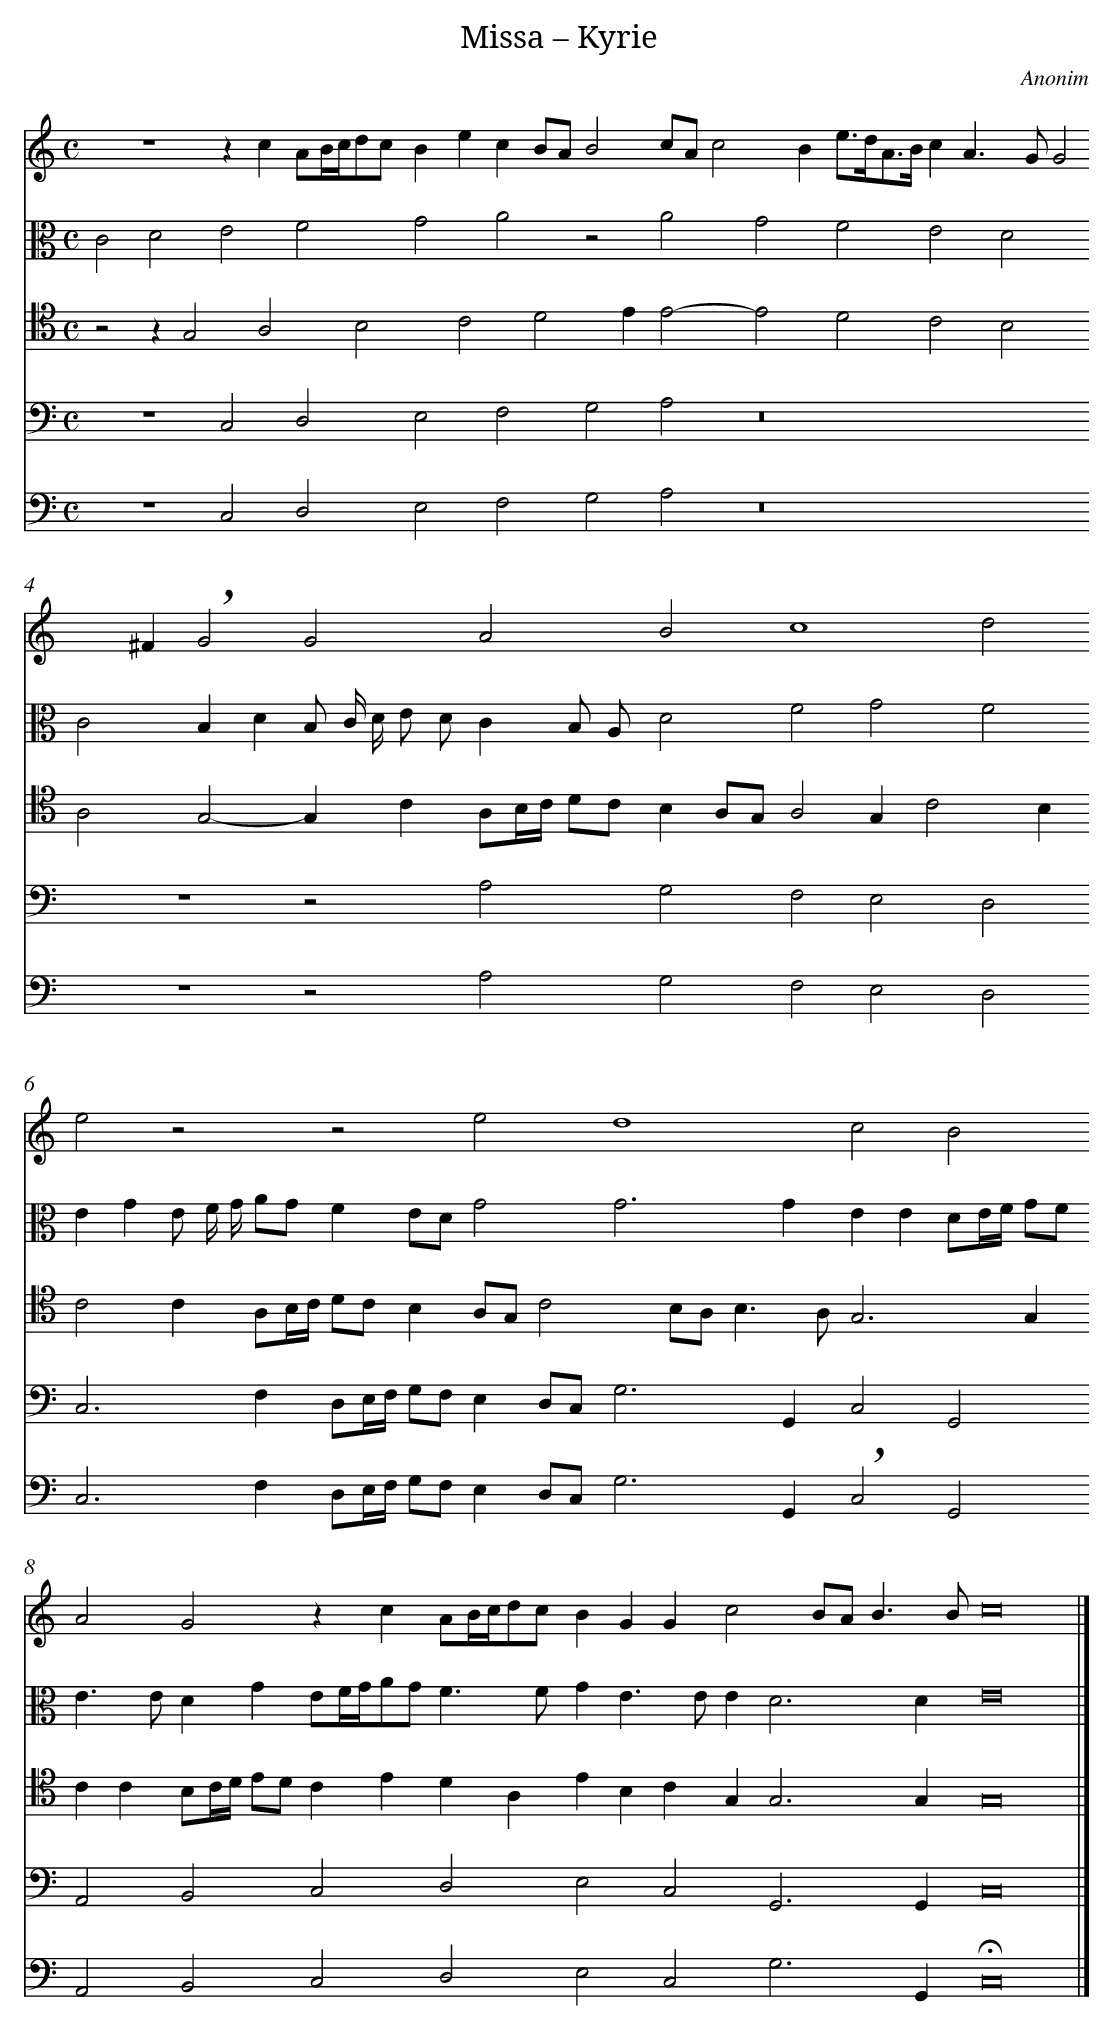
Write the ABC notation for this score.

X:1
T: Missa – Kyrie
C: Anonim
L: 1/8
M: C
V: 1
V: 2 clef=alto
V: 3 clef=tenor
V: 4 clef=bass
V: 5 clef=bass
K: C
[V:1] z8z2c2AB/c/dc [|]
[V:2] C4D4E4F4 [|]
[V:3] z4z2G,4A,4B,4 [|]
[V:4] z8C,4D,4 [|]
[V:5] z8C,4D,4 [|]
[V:1] B2e2c2BAB4cAc4 [|]
[V:2] G4A4z4A4 [|]
[V:3] C4D4E2E4- [|]
[V:4] E,4F,4G,4A,4 [|]
[V:5] E,4F,4G,4A,4 [|]
[V:1] B2e>dA>Bc2A2>G2G4 [|]
[V:2] G4F4E4D4 [|]
[V:3] E4D4C4B,4 [|]
[V:4] z16 [|]
[V:5] z16 [|]
[V:1] ^F2!breath!G4G4A4 [|]
[V:2] C4B,2D2B, C/ D/ E DC2B, A, [|]
[V:3] A,4G,4-G,2C2A,B,/C/ DC [|]
[V:4] z8z4A,4 [|]
[V:5] z8z4A,4 [|]
[V:1] B4c8d4 [|]
[V:2] D4F4G4F4 [|]
[V:3] B,2A,G,A,4G,2C4B,2 [|]
[V:4] G,4F,4E,4D,4 [|]
[V:5] G,4F,4E,4D,4 [|]
[V:1] e4z4z4e4 [|]
[V:2] E2G2E F/ G/ AGF2EDG4 [|]
[V:3] C4C2A,B,/C/ DCB,2A,G,C4 [|]
[V:4] C,4>F,4D,E,/F,/ G,F,E,2D,C, [|]
[V:5] C,4>F,4D,E,/F,/ G,F,E,2D,C, [|]
[V:1] d8c4B4 [|]
[V:2] G4>G4E2E2DE/F/ GF [|]
[V:3] B,A,2<B,2A,G,6G,2 [|]
[V:4] G,4>G,,4C,4G,,4 [|]
[V:5] G,4>G,,4!breath!C,4G,,4 [|]
[V:1] A4G4z2c2AB/c/dc [|]
[V:2] E2>E2D2G2EF/G/AG2<F2F [|]
[V:3] C2C2B,C/D/ EDC2E2D2A,2 [|]
[V:4] A,,4B,,4C,4D,4 [|]
[V:5] A,,4B,,4C,4D,4 [|]
[V:1] B2G2G2c4BA2<B2B [|]
[V:2] G2E2>E2E4<D4D2 [|]
[V:3] E2B,2C2G,4<G,4G,2 [|]
[V:4] E,4C,4G,,6G,,2 [|]
[V:5] E,4C,4G,6G,,2 [|]
[V:1] c16 |]
[V:2] E16 |]
[V:3] G,16 |]
[V:4] C,16 |]
[V:5] !fermata!C,16 |]
